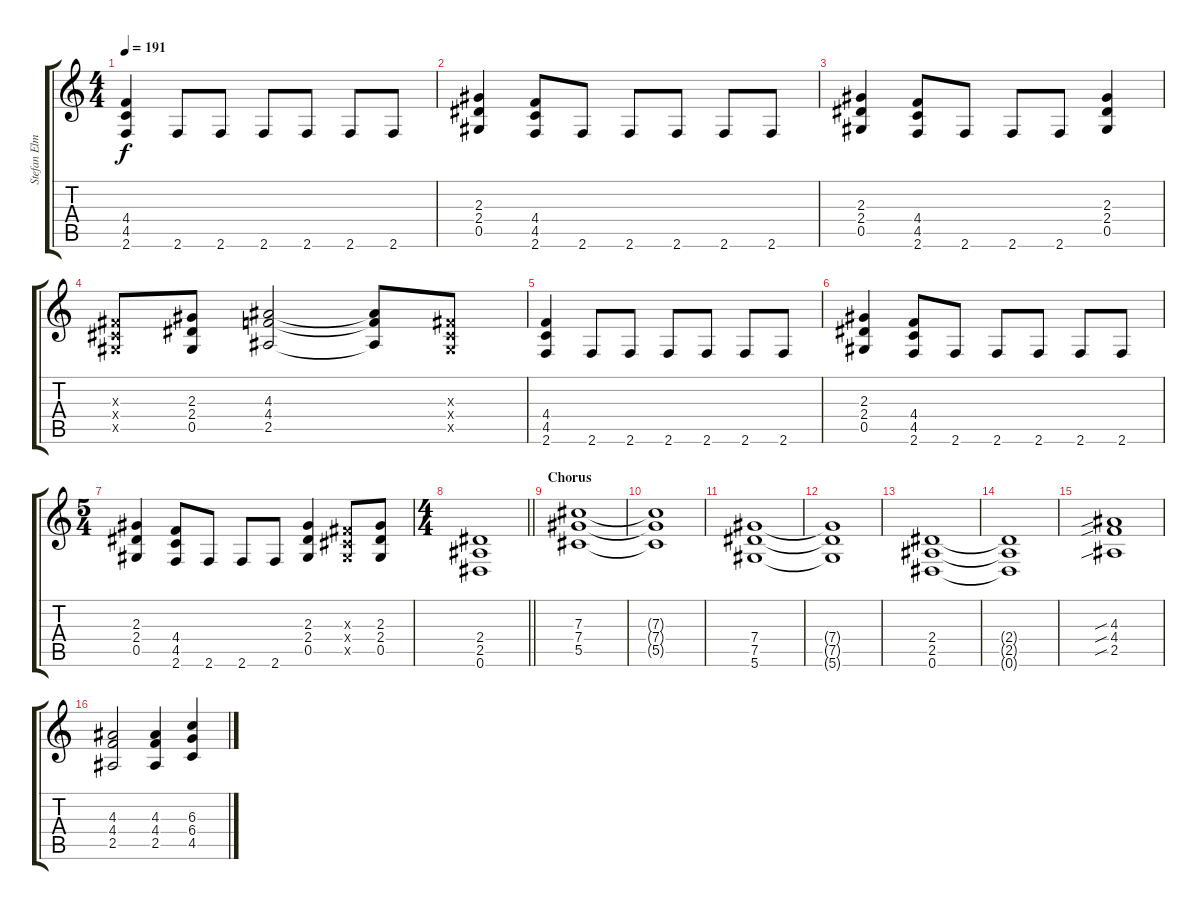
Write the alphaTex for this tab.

\track ("Stefan Elmgren" "Stefan Elm") {instrument distortionguitar}
\staff {score tabs}
\tuning (Eb4 Bb3 Gb3 Db3 Ab2 Eb2) {hide}
\ts (4 4)
\tempo 191
\clef g2
\ks c
(4.4 4.5 2.6).4{dy f} 2.6.8 2.6.8 2.6.8 2.6.8 2.6.8 2.6.8 |
(2.3 2.4 0.5).4 (4.4 4.5 2.6).8 2.6.8 2.6.8 2.6.8 2.6.8 2.6.8 |
(2.3 2.4 0.5).4 (4.4 4.5 2.6).8 2.6.8 2.6.8 2.6.8 (2.3 2.4 0.5).4 |
(0.3{x} 0.4{x} 0.5{x}).8 (2.3 2.4 0.5).8 (4.3 4.4 2.5).2 (4.3{t} 4.4{t} 2.5{t}).8 (0.3{x} 0.4{x} 0.5{x}).8 |
(4.4 4.5 2.6).4 2.6.8 2.6.8 2.6.8 2.6.8 2.6.8 2.6.8 |
(2.3 2.4 0.5).4 (4.4 4.5 2.6).8 2.6.8 2.6.8 2.6.8 2.6.8 2.6.8 |
\ts (5 4)
(2.3 2.4 0.5).4 (4.4 4.5 2.6).8 2.6.8 2.6.8 2.6.8 (2.3 2.4 0.5).4 (0.3{x} 0.4{x} 0.5{x}).8 (2.3 2.4 0.5).8 |
\ts (4 4)
\barLineRight lightlight
(2.4 2.5 0.6).1 |
\section ("" "Chorus")
(7.3 7.4 5.5).1 |
(7.3{t} 7.4{t} 5.5{t}).1 |
(7.4 7.5 5.6).1 |
(7.4{t} 7.5{t} 5.6{t}).1 |
(2.4 2.5 0.6).1 |
(2.4{t} 2.5{t} 0.6{t}).1 |
(4.3{sib} 4.4{sib} 2.5{sib}).1 |
(4.3 4.4 2.5).2 (4.3 4.4 2.5).4 (6.3 6.4 4.5).4
